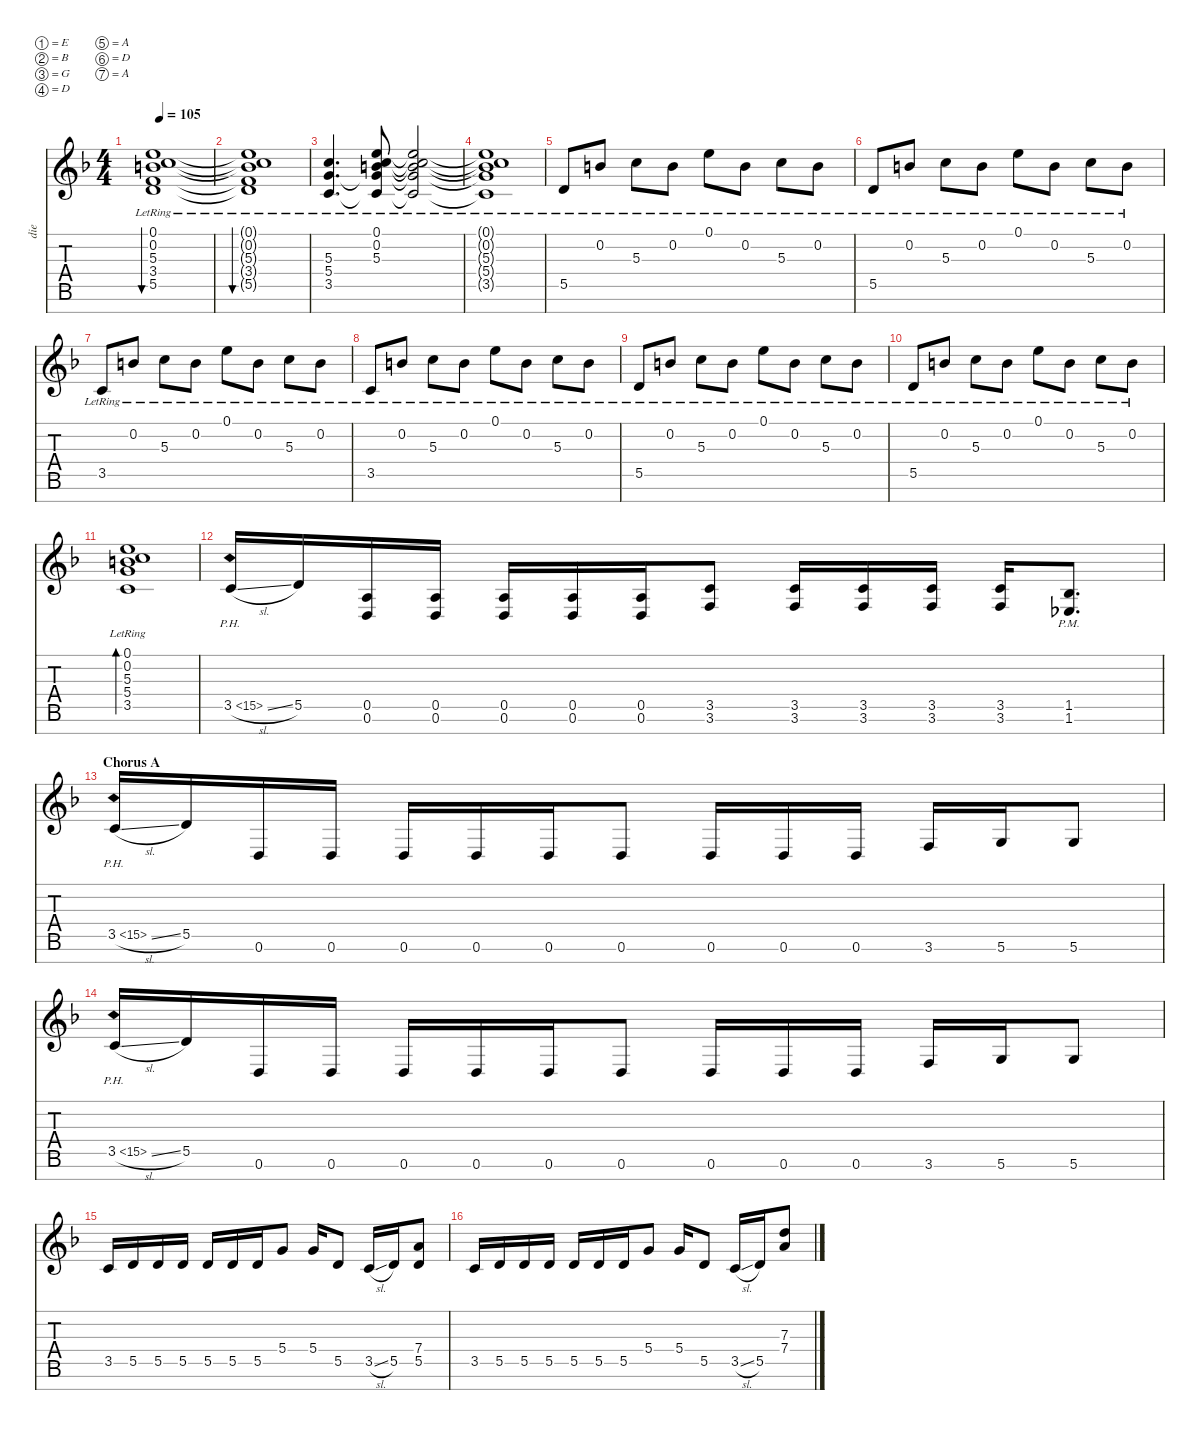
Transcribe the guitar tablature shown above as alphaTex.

\defaultSystemsLayout 4
\hideDynamics
\bracketExtendMode nobrackets
\otherSystemsTrackNameOrientation horizontal
\track ("Die" "die") {defaultSystemsLayout 4 instrument electricguitarjazz}
\staff {score tabs}
\tuning (E4 B3 G3 D3 A2 D2 A1)
\ts (4 4)
\tempo 105
\clef g2
\scale
1.18395
\ks dminor
(5.5{lr acc forcenatural} 3.4{lr acc forcenatural} 5.3{lr acc forcenatural} 0.2{lr acc forcenatural} 0.1{lr acc forcenatural}).1{bu 349 dy fff beam Up} |
\scale
0.938684 (5.5{lr t acc forcenatural} 3.4{lr t acc forcenatural} 5.3{lr t acc forcenatural} 0.2{lr t acc forcenatural} 0.1{lr t acc forcenatural}).1{bu 349 beam Up} |
\scale
0.938684 (3.5{lr acc forcenatural} 5.4{lr acc forcenatural} 5.3{lr acc forcenatural}).4{d beam Up} (5.3{lr acc forcenatural} 0.2{lr acc forcenatural} 0.1{lr acc forcenatural} 5.4{lr t acc forcenatural} 3.5{lr t acc forcenatural}).8{beam Up} (0.1{lr t acc forcenatural} 5.3{lr t acc forcenatural} 0.2{lr t acc forcenatural} 5.4{lr t acc forcenatural} 3.5{lr t acc forcenatural}).2{beam Up} |
\scale
0.938684 (3.5{lr t acc forcenatural} 5.4{lr t acc forcenatural} 5.3{lr t acc forcenatural} 0.2{lr t acc forcenatural} 0.1{lr t acc forcenatural}).1{beam Up} |
\scale
1.18789 5.5{lr acc forcenatural}.8{beam Up} 0.2{lr acc forcenatural}.8{beam Up} 5.3{lr acc forcenatural}.8{beam Down} 0.2{lr acc forcenatural}.8{beam Down} 0.1{lr acc forcenatural}.8{beam Down} 0.2{lr acc forcenatural}.8{beam Down} 5.3{lr acc forcenatural}.8{beam Down} 0.2{lr acc forcenatural}.8{beam Down} |
\scale
0.937368 5.5{lr acc forcenatural}.8{beam Up} 0.2{lr acc forcenatural}.8{beam Up} 5.3{lr acc forcenatural}.8{beam Down} 0.2{lr acc forcenatural}.8{beam Down} 0.1{lr acc forcenatural}.8{beam Down} 0.2{lr acc forcenatural}.8{beam Down} 5.3{lr acc forcenatural}.8{beam Down} 0.2{lr acc forcenatural}.8{beam Down} |
\scale
0.937368 3.5{lr acc forcenatural}.8{beam Up} 0.2{lr acc forcenatural}.8{beam Up} 5.3{lr acc forcenatural}.8{beam Down} 0.2{lr acc forcenatural}.8{beam Down} 0.1{lr acc forcenatural}.8{beam Down} 0.2{lr acc forcenatural}.8{beam Down} 5.3{lr acc forcenatural}.8{beam Down} 0.2{lr acc forcenatural}.8{beam Down} |
\scale
0.937368 3.5{lr acc forcenatural}.8{beam Up} 0.2{lr acc forcenatural}.8{beam Up} 5.3{lr acc forcenatural}.8{beam Down} 0.2{lr acc forcenatural}.8{beam Down} 0.1{lr acc forcenatural}.8{beam Down} 0.2{lr acc forcenatural}.8{beam Down} 5.3{lr acc forcenatural}.8{beam Down} 0.2{lr acc forcenatural}.8{beam Down} |
\scale
1.18789 5.5{lr acc forcenatural}.8{beam Up} 0.2{lr acc forcenatural}.8{beam Up} 5.3{lr acc forcenatural}.8{beam Down} 0.2{lr acc forcenatural}.8{beam Down} 0.1{lr acc forcenatural}.8{beam Down} 0.2{lr acc forcenatural}.8{beam Down} 5.3{lr acc forcenatural}.8{beam Down} 0.2{lr acc forcenatural}.8{beam Down} |
\scale
0.937368 5.5{lr acc forcenatural}.8{beam Up} 0.2{lr acc forcenatural}.8{beam Up} 5.3{lr acc forcenatural}.8{beam Down} 0.2{lr acc forcenatural}.8{beam Down} 0.1{lr acc forcenatural}.8{beam Down} 0.2{lr acc forcenatural}.8{beam Down} 5.3{lr acc forcenatural}.8{beam Down} 0.2{lr acc forcenatural}.8{beam Down} |
\scale
0.937368 (3.5{lr acc forcenatural} 5.4{lr acc forcenatural} 5.3{lr acc forcenatural} 0.2{lr acc forcenatural} 0.1{lr acc forcenatural}).1{bd 350 beam Up} |
\scale
0.937368 3.5{ph 12 sl acc forcenatural}.16{instrument distortionguitar beam Up} 5.5{acc forcenatural}.16{beam Up} (0.6{acc forcenatural} 0.5{acc forcenatural}).16{beam Up} (0.6{acc forcenatural} 0.5{acc forcenatural}).16{beam Up} (0.6{acc forcenatural} 0.5{acc forcenatural}).16{beam Up} (0.6{acc forcenatural} 0.5{acc forcenatural}).16{beam Up} (0.6{acc forcenatural} 0.5{acc forcenatural}).16{beam Up} (3.6{acc forcenatural} 3.5{acc forcenatural}).8{beam Up} (3.6{acc forcenatural} 3.5{acc forcenatural}).16{beam Up} (3.6{acc forcenatural} 3.5{acc forcenatural}).16{beam Up} (3.6{acc forcenatural} 3.5{acc forcenatural}).16{beam Up} (3.6{acc forcenatural} 3.5{acc forcenatural}).16{beam Up} (1.6{pm acc b} 1.5{pm acc b}).8{d beam Up} |
\section ("" "Chorus A")
\scale
1.18789 3.5{ph 12 sl acc forcenatural}.16{beam Up} 5.5{acc forcenatural}.16{beam Up} 0.6{acc forcenatural}.16{beam Up} 0.6{acc forcenatural}.16{beam Up} 0.6{acc forcenatural}.16{beam Up} 0.6{acc forcenatural}.16{beam Up} 0.6{acc forcenatural}.16{beam Up} 0.6{acc forcenatural}.8{beam Up} 0.6{acc forcenatural}.16{beam Up} 0.6{acc forcenatural}.16{beam Up} 0.6{acc forcenatural}.16{beam Up} 3.6{acc forcenatural}.16{beam Up} 5.6{acc forcenatural}.16{beam Up} 5.6{acc forcenatural}.8{beam Up} |
\scale
0.937368 3.5{ph 12 sl acc forcenatural}.16{beam Up} 5.5{acc forcenatural}.16{beam Up} 0.6{acc forcenatural}.16{beam Up} 0.6{acc forcenatural}.16{beam Up} 0.6{acc forcenatural}.16{beam Up} 0.6{acc forcenatural}.16{beam Up} 0.6{acc forcenatural}.16{beam Up} 0.6{acc forcenatural}.8{beam Up} 0.6{acc forcenatural}.16{beam Up} 0.6{acc forcenatural}.16{beam Up} 0.6{acc forcenatural}.16{beam Up} 3.6{acc forcenatural}.16{beam Up} 5.6{acc forcenatural}.16{beam Up} 5.6{acc forcenatural}.8{beam Up} |
\scale
0.937368 3.5{acc forcenatural}.16{beam Up} 5.5{acc forcenatural}.16{beam Up} 5.5{acc forcenatural}.16{beam Up} 5.5{acc forcenatural}.16{beam Up} 5.5{acc forcenatural}.16{beam Up} 5.5{acc forcenatural}.16{beam Up} 5.5{acc forcenatural}.16{beam Up} 5.4{acc forcenatural}.8{beam Up} 5.4{acc forcenatural}.16{beam Up} 5.5{acc forcenatural}.8{beam Up} 3.5{sl acc forcenatural}.16{beam Up} 5.5{acc forcenatural}.16{beam Up} (7.4{acc forcenatural} 5.5{acc forcenatural}).8{beam Up} |
\scale
0.937368 3.5{acc forcenatural}.16{beam Up} 5.5{acc forcenatural}.16{beam Up} 5.5{acc forcenatural}.16{beam Up} 5.5{acc forcenatural}.16{beam Up} 5.5{acc forcenatural}.16{beam Up} 5.5{acc forcenatural}.16{beam Up} 5.5{acc forcenatural}.16{beam Up} 5.4{acc forcenatural}.8{beam Up} 5.4{acc forcenatural}.16{beam Up} 5.5{acc forcenatural}.8{beam Up} 3.5{sl acc forcenatural}.16{beam Up} 5.5{acc forcenatural}.16{beam Up} (7.4{acc forcenatural} 7.3{acc forcenatural}).8{beam Up}
